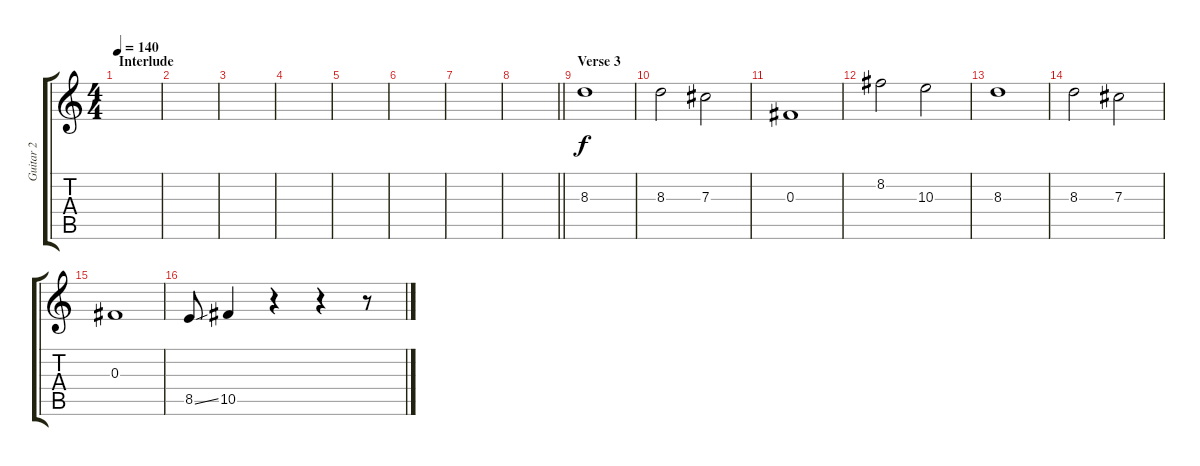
\track ("Guitar 2" "Guitar 2") {instrument electricguitarclean}
\staff {score tabs}
\tuning (Eb4 Bb3 Gb3 Db3 Ab2 Db2) {hide}
\ts (4 4)
\section ("" "Interlude")
\tempo 140
\clef g2
\ks c
|
|
|
|
|
|
|
\barLineRight lightlight
|
\section ("" "Verse 3")
8.3.1 |
8.3.2 7.3.2 |
0.3.1 |
8.2.2 10.3.2 |
8.3.1 |
8.3.2 7.3.2 |
0.3.1 |
8.5{ss}.8 10.5.4 r.4 r.4 r.8
